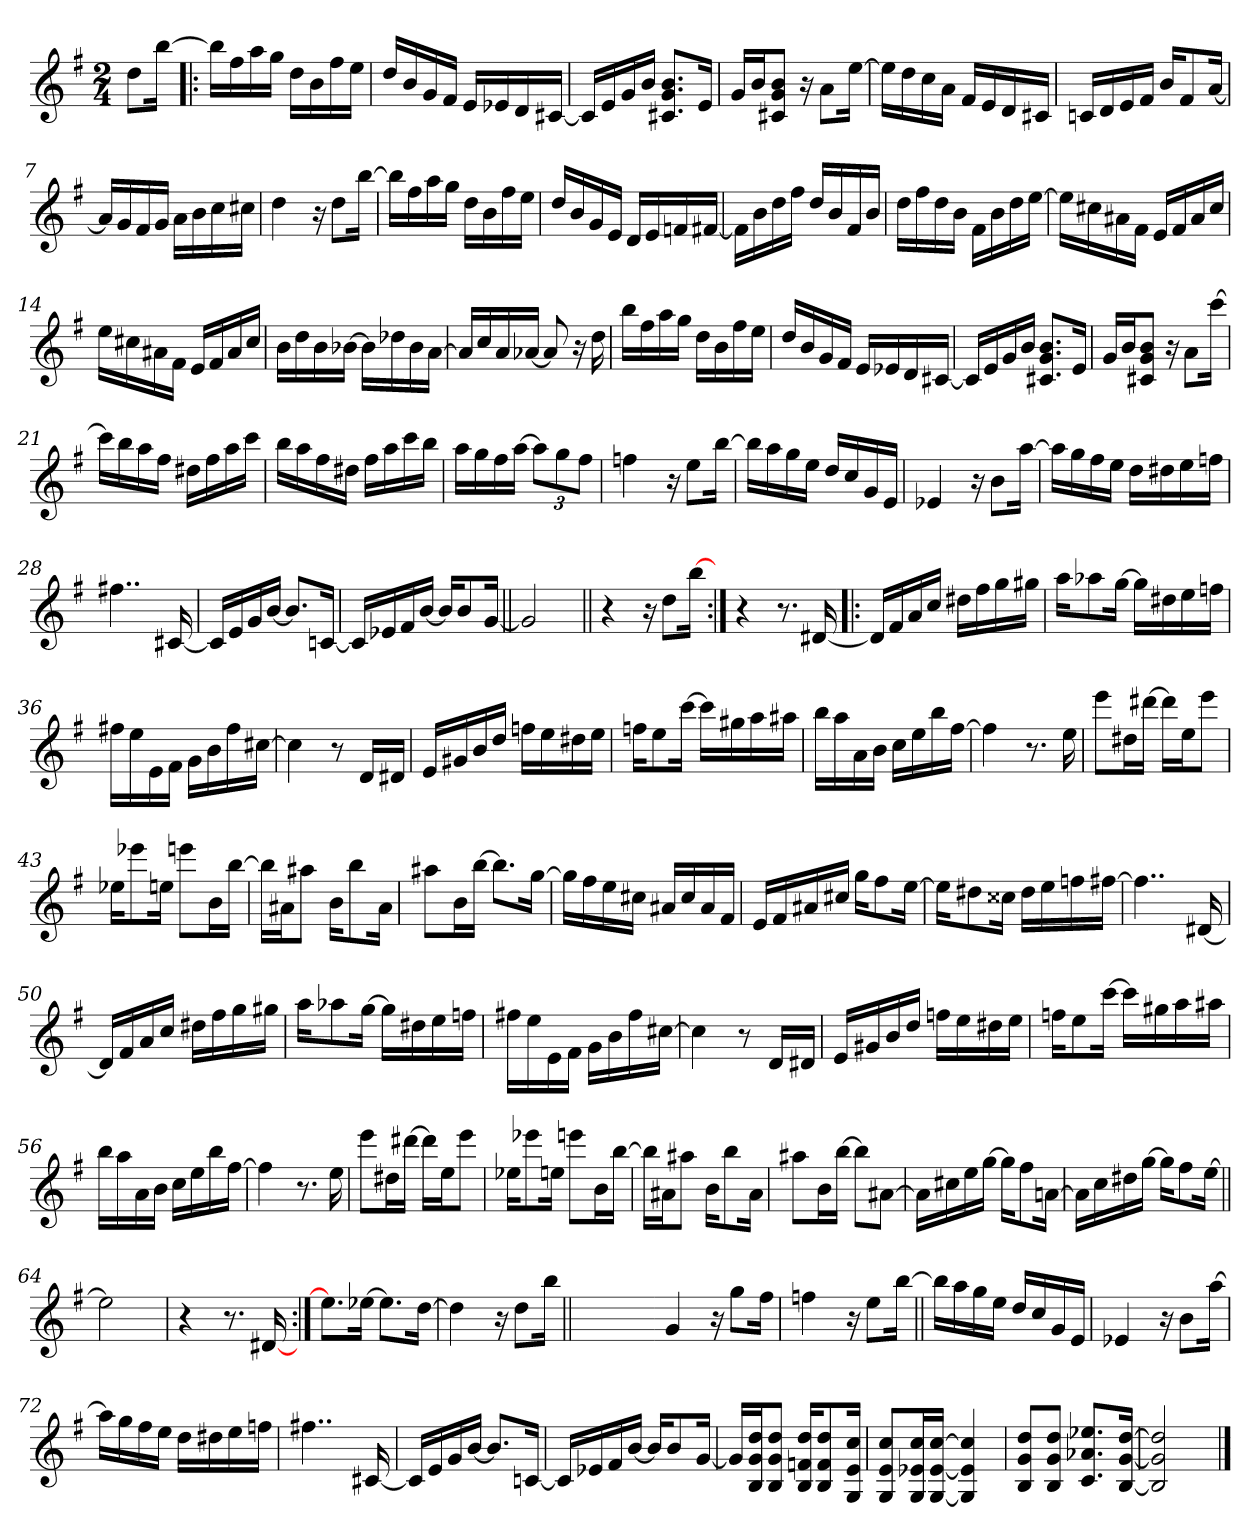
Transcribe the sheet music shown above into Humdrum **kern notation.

**kern
*part1
*staff1
*clefG2
*k[f#]
*G:
*M2/4
=
8dd\L
[16bb\Jk
=1!|:
16bb\LL]
16ff#\
16aa\
16gg\JJ
16dd\LL
16b\
16ff#\
16ee\JJ
=2
16dd/LL
16b/
16g/
16f#/JJ
16e/LL
16e-X/
16d/
[16c#X/JJ
=3
16c#/LL]
16e/
16g/
16b/JJ
8.c#X/ 8.g/ 8.b/L
16e/Jk
=4
16g/LL
16b/J
8c#X/ 8g/ 8b/J
16r
8a\L
[16ee\Jk
!!LO:LB:g=z
=5
16ee\LL]
16dd\
16cc\
16a\JJ
16f#/LL
16e/
16d/
16c#X/JJ
=6
16cn/LL
16d/
16e/
16f#/JJ
16b/KL
8f#/
[16a/Jk
=7
16a/LL]
16g/
16f#/
16g/JJ
16a\LL
16b\
16cc\
16cc#X\JJ
=8
4dd\
16r
8dd\L
[16bb\Jk
=9
16bb\LL]
16ff#\
16aa\
16gg\JJ
16dd\LL
16b\
16ff#\
16ee\JJ
!!LO:LB:g=z
=10
16dd/LL
16b/
16g/
16e/JJ
16d/LL
16e/
16fn/
[16f#X/JJ
=11
16f#\LL]
16b\
16dd\
16ff#\JJ
16dd/LL
16b/
16f#/
16b/JJ
=12
16dd\LL
16ff#\
16dd\
16b\JJ
16f#\LL
16b\
16dd\
[16ee\JJ
=13
16ee\LL]
16cc#X\
16a#X\
16f#\JJ
16e/LL
16f#/
16a#/
16cc#/JJ
=14
16ee\LL
16cc#X\
16a#X\
16f#\JJ
16e/LL
16f#/
16a#/
16cc#/JJ
!!LO:LB:g=z
=15
16b\LL
16dd\
16b\
[16b-X\JJ
16b-\LL]
16dd-X\
16b-\
[16a\JJ
=16
16a/LL]
16cc/
16a/
[16a-X/JJ
8a-/]
16r
16dd\
=17
16bb\LL
16ff#\
16aa\
16gg\JJ
16dd\LL
16b\
16ff#\
16ee\JJ
=18
16dd/LL
16b/
16g/
16f#/JJ
16e/LL
16e-X/
16d/
[16c#X/JJ
!!LO:LB:g=z
=19
16c#/LL]
16e/
16g/
16b/JJ
8.c#X/ 8.g/ 8.b/L
16e/Jk
=20
16g/LL
16b/J
8c#X/ 8g/ 8b/J
16r
8a\L
[16ccc\Jk
=21
16ccc\LL]
16bb\
16aa\
16ff#\JJ
16dd#X\LL
16ff#\
16aa\
16ccc\JJ
=22
16bb\LL
16aa\
16ff#\
16dd#X\JJ
16ff#\LL
16aa\
16ccc\
16bb\JJ
=23
16aa\LL
16gg\
16ff#\
[16aa\JJ
12aa\L]
12gg\
12ff#\J
!!LO:LB:g=z
=24
4ffn\
16r
8ee\L
[16bb\Jk
=25
16bb\LL]
16aa\
16gg\
16ee\JJ
16dd/LL
16cc/
16g/
16e/JJ
=26
4e-X/
16r
8b\L
[16aa\Jk
=27
16aa\LL]
16gg\
16ff#\
16ee\JJ
16dd\LL
16dd#X\
16ee\
16ffn\JJ
=28
4..ff#X\
[16c#X/
!!LO:LB:g=z
=29
16c#/LL]
16e/
16g/
[16b/JJ
8.b/L]
[16cn/Jk
=30
16cn/LL]
16e-X/
16f#/
[16b/JJ
16b/KL]
8b/
[16g/Jk
=31||
2g/]
=32||
4r
16r
8dd\L
[16bb\Jk
=33:|!
4r
8.r
[16d#X/
!!LO:LB:g=z
=34!|:
16d#/LL]
16f#/
16a/
16cc/JJ
16dd#X\LL
16ff#\
16gg\
16gg#X\JJ
=35
16aa\KL
8aa-X\
[16gg\Jk
16gg\LL]
16dd#X\
16ee\
16ffn\JJ
=36
16ff#X\LL
16ee\
16e\
16f#\JJ
16g\LL
16b\
16ff#\
[16cc#X\JJ
=37
4cc#\]
8r
16d/LL
16d#X/JJ
!!LO:LB:g=z
=38
16e/LL
16g#X/
16b/
16dd/JJ
16ffn\LL
16ee\
16dd#X\
16ee\JJ
=39
16ffn\KL
8ee\
[16ccc\Jk
16ccc\LL]
16gg#X\
16aa\
16aa#X\JJ
=40
16bb\LL
16aa\
16a\
16b\JJ
16cc\LL
16ee\
16bb\
[16ff#\JJ
=41
4ff#\]
8.r
16ee\
=42
8eee\L
16dd#X\L
[16ddd#X\JJ
16ddd#\LL]
16ee\J
8eee\J
!!LO:PB:g=z
=43
16ee-X\KL
8eee-X\
16een\Jk
8eeen\L
16b\L
[16bb\JJ
=44
16bb\LL]
16a#X\J
8aa#X\J
16b\KL
8bb\
16a#\Jk
=45
8aa#X\L
16b\L
[16bb\JJ
8.bb\L]
[16gg\Jk
=46
16gg\LL]
16ff#\
16ee\
16cc#X\JJ
16a#X/LL
16cc#/
16a#/
16f#/JJ
=47
16e/LL
16f#/
16a#X/
16cc#X/JJ
16gg\KL
8ff#\
[16ee\Jk
!!LO:LB:g=z
=48
16ee\KL]
8dd#X\
16cc##X\Jk
16dd#\LL
16ee\
16ffn\
[16ff#X\JJ
=49
4..ff#\]
[16d#X/
=50
16d#/LL]
16f#/
16a/
16cc/JJ
16dd#X\LL
16ff#\
16gg\
16gg#X\JJ
=51
16aa\KL
8aa-X\
[16gg\Jk
16gg\LL]
16dd#X\
16ee\
16ffn\JJ
=52
16ff#X\LL
16ee\
16e\
16f#\JJ
16g\LL
16b\
16ff#\
[16cc#X\JJ
!!LO:LB:g=z
=53
4cc#\]
8r
16d/LL
16d#X/JJ
=54
16e/LL
16g#X/
16b/
16dd/JJ
16ffn\LL
16ee\
16dd#X\
16ee\JJ
=55
16ffn\KL
8ee\
[16ccc\Jk
16ccc\LL]
16gg#X\
16aa\
16aa#X\JJ
=56
16bb\LL
16aa\
16a\
16b\JJ
16cc\LL
16ee\
16bb\
[16ff#\JJ
=57
4ff#\]
8.r
16ee\
!!LO:LB:g=z
=58
8eee\L
16dd#X\L
[16ddd#X\JJ
16ddd#\LL]
16ee\J
8eee\J
=59
16ee-X\KL
8eee-X\
16een\Jk
8eeen\L
16b\L
[16bb\JJ
=60
16bb\LL]
16a#X\J
8aa#\J
16b\KL
8bb\
16a#\Jk
=61
8aa#X\L
16b\L
[16bb\JJ
8bb\L]
[8a#X\J
=62
16a#\LL]
16cc#X\
16ee\
[16gg\JJ
16gg\KL]
8ff#\
[16an\Jk
!!LO:LB:g=z
=63
16a\LL]
16cc\
16dd#X\
[16gg\JJ
16gg\KL]
8ff#\
[16ee\Jk
=64||
2ee\]
=65
4r
8.r
[16d#X/
=66:|!
8.ee\L]
[16ee-X\Jk
8.ee-\L]
[16dd\Jk
=67
4dd\]
16r
8dd\L
16bb\Jk
=67X1||
*stria0
2ryy
!!LO:LB:g=z
=68-
*stria5
4g/
16r
8gg\L
16ff#\Jk
=69
4ffn\
16r
8ee\L
[16bb\Jk
=70||
16bb\LL]
16aa\
16gg\
16ee\JJ
16dd/LL
16cc/
16g/
16e/JJ
=71
4e-X/
16r
8b\L
[16aa\Jk
=72
16aa\LL]
16gg\
16ff#\
16ee\JJ
16dd\LL
16dd#X\
16ee\
16ffn\JJ
!!LO:LB:g=z
=73
4..ff#X\
[16c#X/
=74
16c#/LL]
16e/
16g/
[16b/JJ
8.b/L]
[16cn/Jk
=75
16cn/LL]
16e-X/
16f#/
[16b/JJ
16b/KL]
8b/
[16g/Jk
=76
16g/LL]
16B/ 16g/ 16dd/J
8B/ 8g/ 8dd/J
16B/ 16fn/ 16dd/KL
8B/ 8f/ 8dd/
16G/ 16e/ 16cc/Jk
=77
8G/ 8e/ 8cc/L
16G/ 16e-X/ 16cc/L
[16G/ [16e-/ [16cc/JJ
4G/] 4e-/] 4cc/]
!!LO:LB:g=z
=78
8B/ 8g/ 8dd/L
8B/ 8g/ 8dd/J
8.c/ 8.a-X/ 8.ee-X/L
[16B/ [16g/ [16dd/Jk
=79
2B/] 2g/] 2dd/]
==
*-
